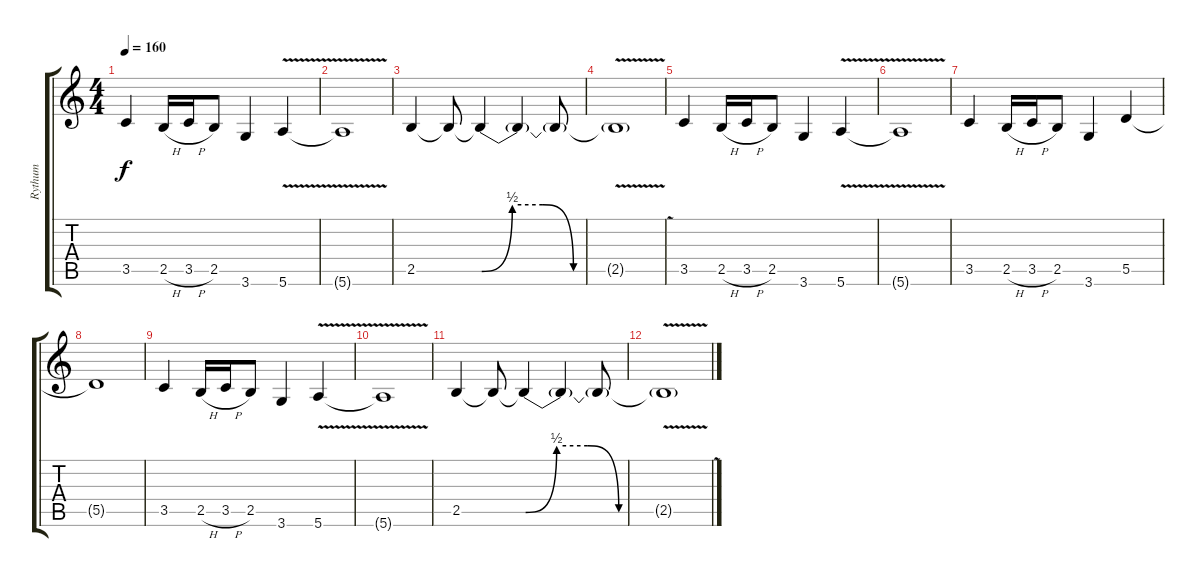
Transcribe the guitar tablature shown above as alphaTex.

\track ("Rythum" "Rythum") {instrument distortionguitar}
\staff {score tabs}
\tuning (E4 B3 G3 D3 A2 E2) {hide}
\ts (4 4)
\tempo 160
\clef g2
\ks c
3.5.4{dy f} 2.5{h}.16 3.5{h}.16 2.5.8 3.6.4 5.6{v}.4 |
5.6{t}.1 |
2.5.4 2.5{t}.8 2.5{be (custom 0 0 10 2 20 2 30 0 60 0) t}.4 2.5{t}.4 2.5{t}.8 |
2.5{v t}.1 |
3.5.4 2.5{h}.16 3.5{h}.16 2.5.8 3.6.4 5.6{v}.4 |
5.6{t}.1 |
3.5.4 2.5{h}.16 3.5{h}.16 2.5.8 3.6.4 5.5.4 |
5.5{t}.1 |
3.5.4 2.5{h}.16 3.5{h}.16 2.5.8 3.6.4 5.6{v}.4 |
5.6{t}.1 |
2.5.4 2.5{t}.8 2.5{be (custom 0 0 10 2 20 2 30 0 60 0) t}.4 2.5{t}.4 2.5{t}.8 |
2.5{v t}.1
